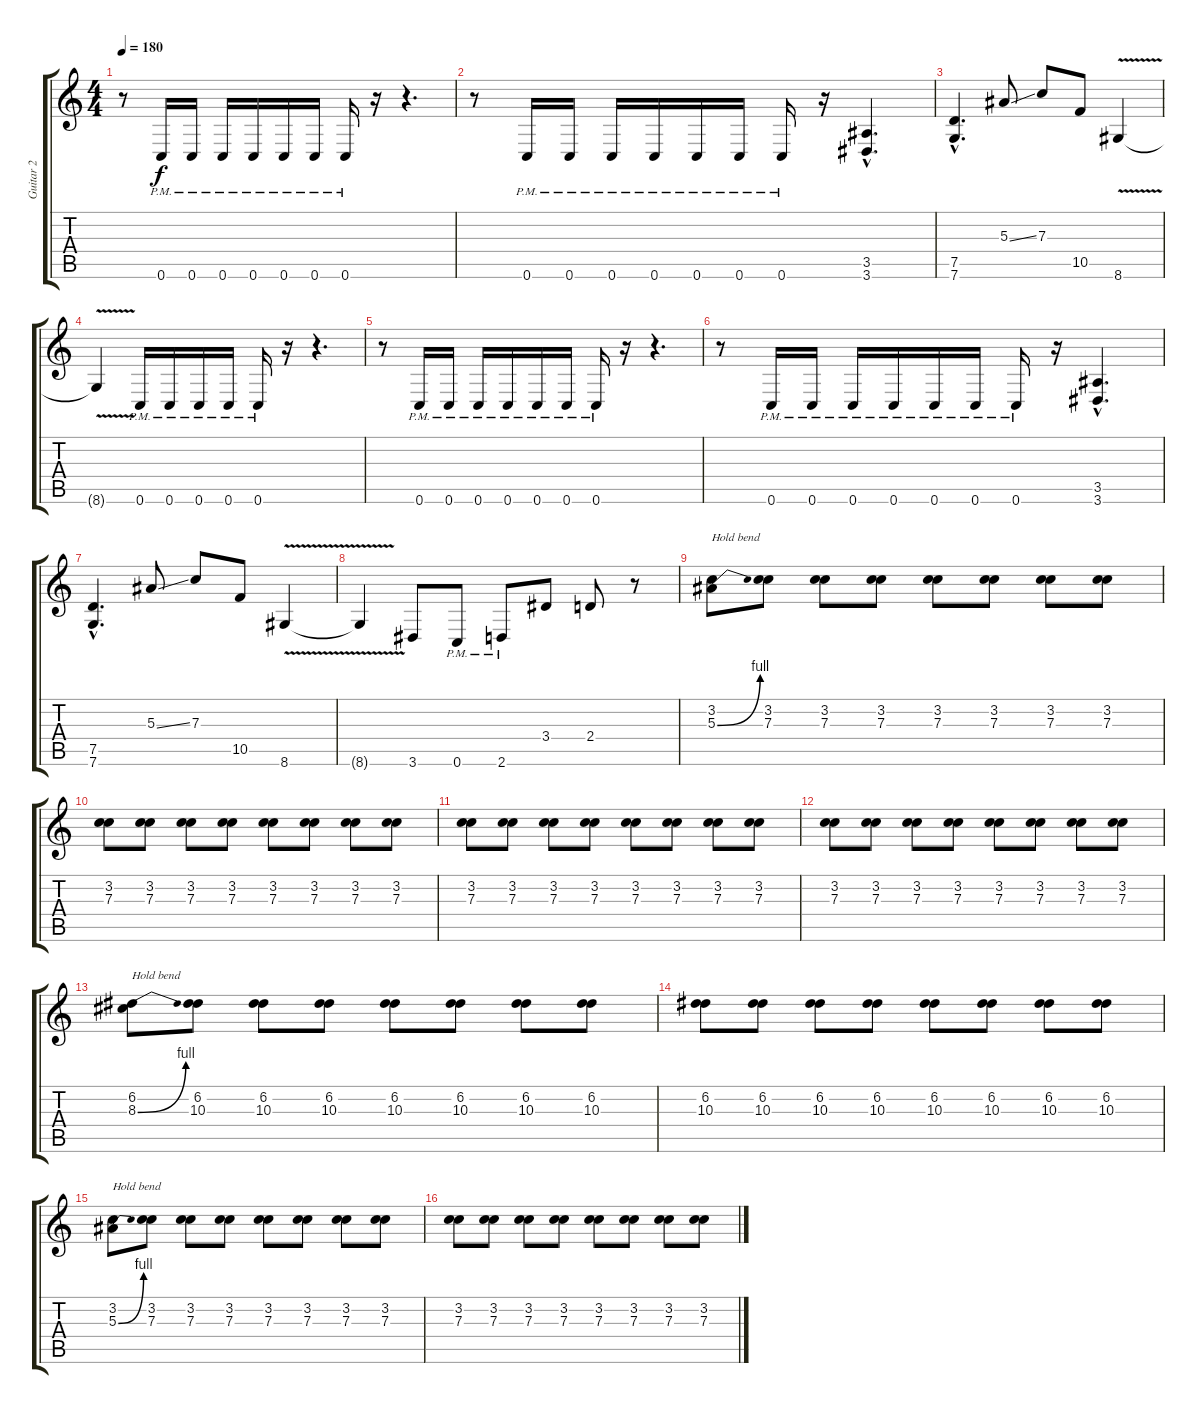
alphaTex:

\track ("Guitar 2" "Guitar 2") {instrument distortionguitar}
\staff {score tabs}
\tuning (D4 A3 F3 C3 G2 C2) {hide}
\ts (4 4)
\tempo 180
\clef g2
\ks c
r.8{dy f} 0.6{pm}.16 0.6{pm}.16 0.6{pm}.16 0.6{pm}.16 0.6{pm}.16 0.6{pm}.16 0.6{pm}.16 r.16 r.4{d} |
r.8 0.6{pm}.16 0.6{pm}.16 0.6{pm}.16 0.6{pm}.16 0.6{pm}.16 0.6{pm}.16 0.6{pm}.16 r.16 (3.5{hac} 3.6{hac}).4{d} |
(7.5{hac} 7.6{hac}).4{d} 5.3{ss}.8 7.3.8 10.5.8 8.6{v}.4 |
8.6{t}.4 0.6{pm}.16 0.6{pm}.16 0.6{pm}.16 0.6{pm}.16 0.6{pm}.16 r.16 r.4{d} |
r.8 0.6{pm}.16 0.6{pm}.16 0.6{pm}.16 0.6{pm}.16 0.6{pm}.16 0.6{pm}.16 0.6{pm}.16 r.16 r.4{d} |
r.8 0.6{pm}.16 0.6{pm}.16 0.6{pm}.16 0.6{pm}.16 0.6{pm}.16 0.6{pm}.16 0.6{pm}.16 r.16 (3.5{hac} 3.6{hac}).4{d} |
(7.5{hac} 7.6{hac}).4{d} 5.3{ss}.8 7.3.8 10.5.8 8.6{v}.4 |
8.6{t}.4 3.6.8 0.6{pm}.8 2.6{pm}.8 3.4.8 2.4.8 r.8 |
(3.2 5.3{be (bend 0 0 60 4)}).8{txt "Hold bend"} (3.2 7.3).8 (3.2 7.3).8 (3.2 7.3).8 (3.2 7.3).8 (3.2 7.3).8 (3.2 7.3).8 (3.2 7.3).8 |
(3.2 7.3).8 (3.2 7.3).8 (3.2 7.3).8 (3.2 7.3).8 (3.2 7.3).8 (3.2 7.3).8 (3.2 7.3).8 (3.2 7.3).8 |
(3.2 7.3).8 (3.2 7.3).8 (3.2 7.3).8 (3.2 7.3).8 (3.2 7.3).8 (3.2 7.3).8 (3.2 7.3).8 (3.2 7.3).8 |
(3.2 7.3).8 (3.2 7.3).8 (3.2 7.3).8 (3.2 7.3).8 (3.2 7.3).8 (3.2 7.3).8 (3.2 7.3).8 (3.2 7.3).8 |
(6.2 8.3{be (bend 0 0 60 4)}).8{txt "Hold bend"} (6.2 10.3).8 (6.2 10.3).8 (6.2 10.3).8 (6.2 10.3).8 (6.2 10.3).8 (6.2 10.3).8 (6.2 10.3).8 |
(6.2 10.3).8 (6.2 10.3).8 (6.2 10.3).8 (6.2 10.3).8 (6.2 10.3).8 (6.2 10.3).8 (6.2 10.3).8 (6.2 10.3).8 |
(3.2 5.3{be (bend 0 0 60 4)}).8{txt "Hold bend"} (3.2 7.3).8 (3.2 7.3).8 (3.2 7.3).8 (3.2 7.3).8 (3.2 7.3).8 (3.2 7.3).8 (3.2 7.3).8 |
(3.2 7.3).8 (3.2 7.3).8 (3.2 7.3).8 (3.2 7.3).8 (3.2 7.3).8 (3.2 7.3).8 (3.2 7.3).8 (3.2 7.3).8
